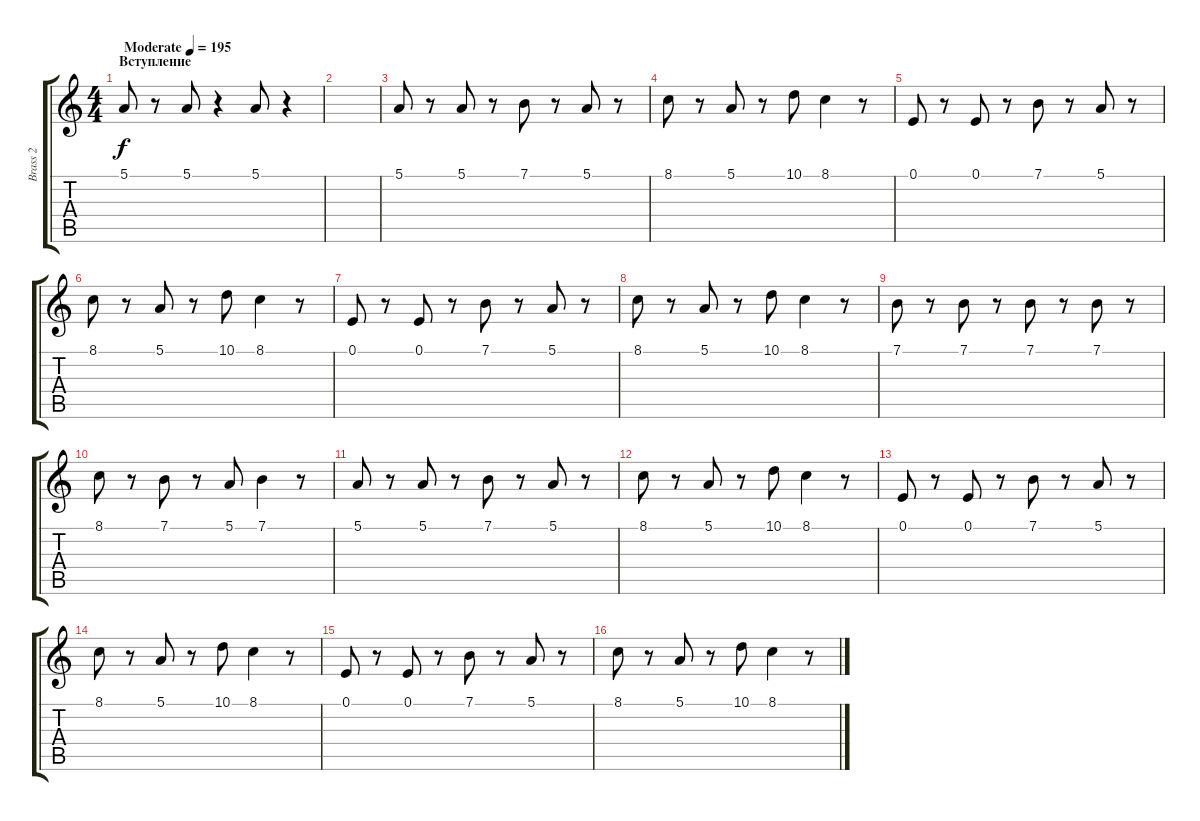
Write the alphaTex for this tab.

\track ("Brass 2" "Brass 2") {instrument brasssection}
\staff {score tabs}
\tuning (E4 B3 G3 D3 A2 E2) {hide}
\ts (4 4)
\section ("" "Вступление")
\tempo (195 "Moderate")
\clef g2
\ks c
5.1.8{dy f instrument brasssection} r.8 5.1.8 r.4 5.1.8 r.4 |
|
5.1.8 r.8 5.1.8 r.8 7.1.8 r.8 5.1.8 r.8 |
8.1.8 r.8 5.1.8 r.8 10.1.8 8.1.4 r.8 |
0.1.8 r.8 0.1.8 r.8 7.1.8 r.8 5.1.8 r.8 |
8.1.8 r.8 5.1.8 r.8 10.1.8 8.1.4 r.8 |
0.1.8 r.8 0.1.8 r.8 7.1.8 r.8 5.1.8 r.8 |
8.1.8 r.8 5.1.8 r.8 10.1.8 8.1.4 r.8 |
7.1.8 r.8 7.1.8 r.8 7.1.8 r.8 7.1.8 r.8 |
8.1.8 r.8 7.1.8 r.8 5.1.8 7.1.4 r.8 |
5.1.8 r.8 5.1.8 r.8 7.1.8 r.8 5.1.8 r.8 |
8.1.8 r.8 5.1.8 r.8 10.1.8 8.1.4 r.8 |
0.1.8 r.8 0.1.8 r.8 7.1.8 r.8 5.1.8 r.8 |
8.1.8 r.8 5.1.8 r.8 10.1.8 8.1.4 r.8 |
0.1.8 r.8 0.1.8 r.8 7.1.8 r.8 5.1.8 r.8 |
8.1.8 r.8 5.1.8 r.8 10.1.8 8.1.4 r.8
